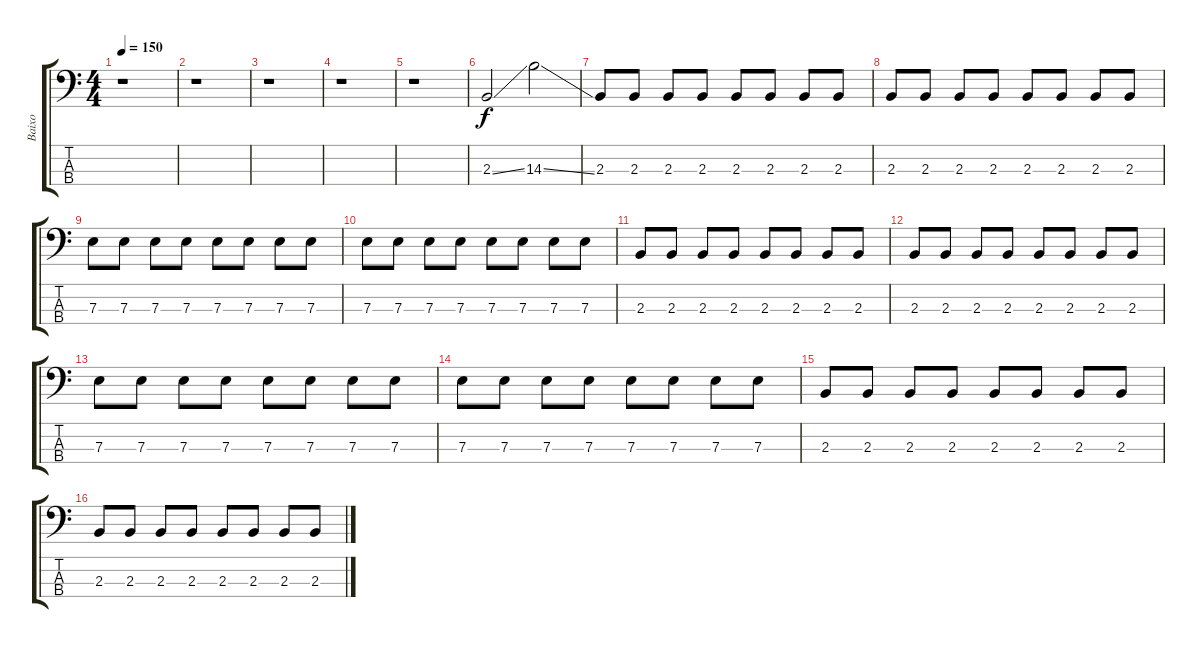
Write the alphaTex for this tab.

\track ("Baixo" "Baixo") {instrument electricbassfinger}
\staff {score tabs}
\tuning (G2 D2 A1 E1) {hide}
\ts (4 4)
\tempo 150
\clef f4
\ks c
r.1{dy f instrument electricbassfinger} |
r.1 |
r.1 |
r.1 |
r.1 |
2.3{ss}.2{volume 16} 14.3{ss}.2 |
2.3.8{volume 11} 2.3.8 2.3.8 2.3.8 2.3.8 2.3.8 2.3.8 2.3.8 |
2.3.8 2.3.8 2.3.8 2.3.8 2.3.8 2.3.8 2.3.8 2.3.8 |
7.3.8 7.3.8 7.3.8 7.3.8 7.3.8 7.3.8 7.3.8 7.3.8 |
7.3.8 7.3.8 7.3.8 7.3.8 7.3.8 7.3.8 7.3.8 7.3.8 |
2.3.8 2.3.8 2.3.8 2.3.8 2.3.8 2.3.8 2.3.8 2.3.8 |
2.3.8 2.3.8 2.3.8 2.3.8 2.3.8 2.3.8 2.3.8 2.3.8 |
7.3.8 7.3.8 7.3.8 7.3.8 7.3.8 7.3.8 7.3.8 7.3.8 |
7.3.8 7.3.8 7.3.8 7.3.8 7.3.8 7.3.8 7.3.8 7.3.8 |
2.3.8 2.3.8 2.3.8 2.3.8 2.3.8 2.3.8 2.3.8 2.3.8 |
2.3.8 2.3.8 2.3.8 2.3.8 2.3.8 2.3.8 2.3.8 2.3.8
